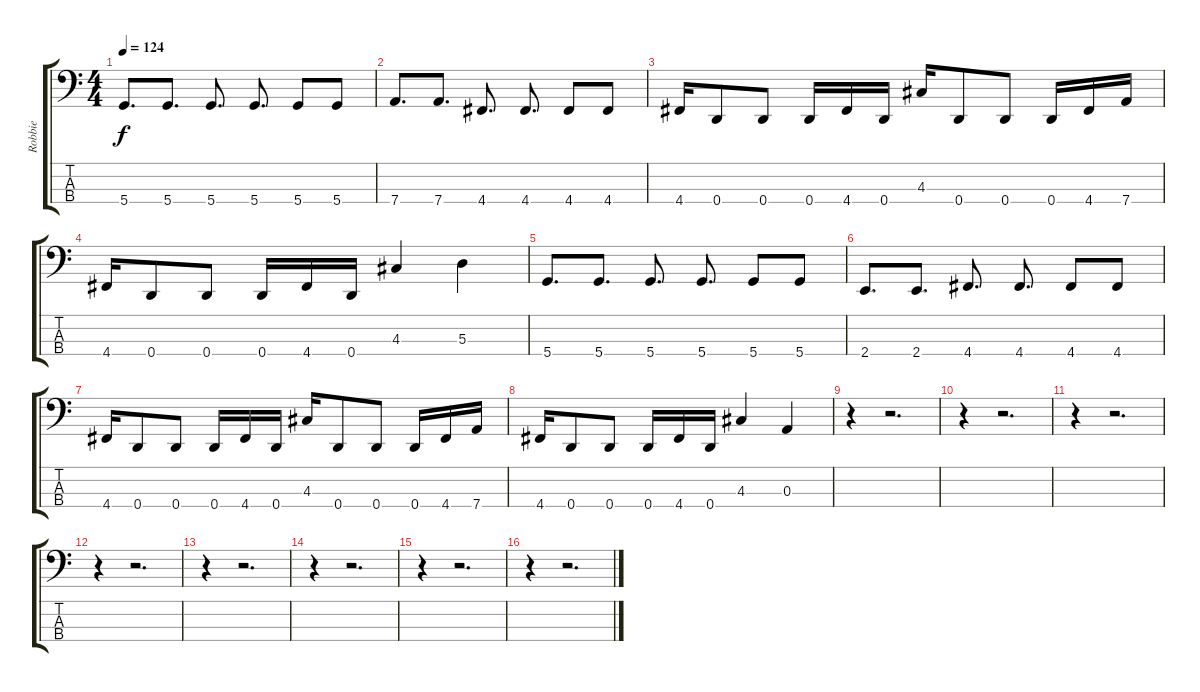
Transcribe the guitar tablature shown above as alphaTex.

\track ("Robbie" "Robbie") {instrument electricbassfinger}
\staff {score tabs}
\tuning (G2 D2 A1 D1) {hide}
\ts (4 4)
\tempo 124
\clef f4
\ks c
5.4.8{d dy f} 5.4.8{d} 5.4.8{d} 5.4.8{d} 5.4.8 5.4.8 |
7.4.8{d} 7.4.8{d} 4.4.8{d} 4.4.8{d} 4.4.8 4.4.8 |
4.4.16 0.4.8 0.4.8 0.4.16 4.4.16 0.4.16 4.3.16 0.4.8 0.4.8 0.4.16 4.4.16 7.4.16 |
4.4.16 0.4.8 0.4.8 0.4.16 4.4.16 0.4.16 4.3.4 5.3.4 |
5.4.8{d} 5.4.8{d} 5.4.8{d} 5.4.8{d} 5.4.8 5.4.8 |
2.4.8{d} 2.4.8{d} 4.4.8{d} 4.4.8{d} 4.4.8 4.4.8 |
4.4.16 0.4.8 0.4.8 0.4.16 4.4.16 0.4.16 4.3.16 0.4.8 0.4.8 0.4.16 4.4.16 7.4.16 |
4.4.16 0.4.8 0.4.8 0.4.16 4.4.16 0.4.16 4.3.4 0.3.4 |
r.4 r.2{d} |
r.4 r.2{d} |
r.4 r.2{d} |
r.4 r.2{d} |
r.4 r.2{d} |
r.4 r.2{d} |
r.4 r.2{d} |
r.4 r.2{d}
